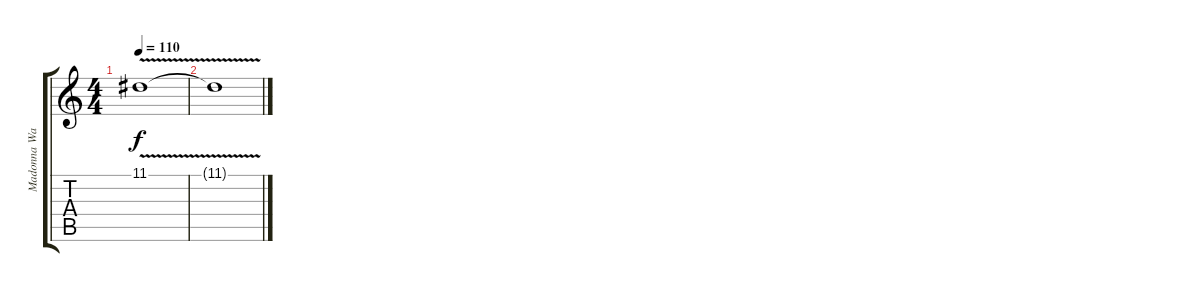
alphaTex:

\track ("Madonna Wayne Gacy" "Madonna Wa") {instrument pad3polysynth}
\staff {score tabs}
\tuning (E4 B3 G3 D3 A2 D2) {hide}
\ts (4 4)
\tempo 110
\clef g2
\ks c
11.1{v}.1{dy f} |
11.1{t}.1
